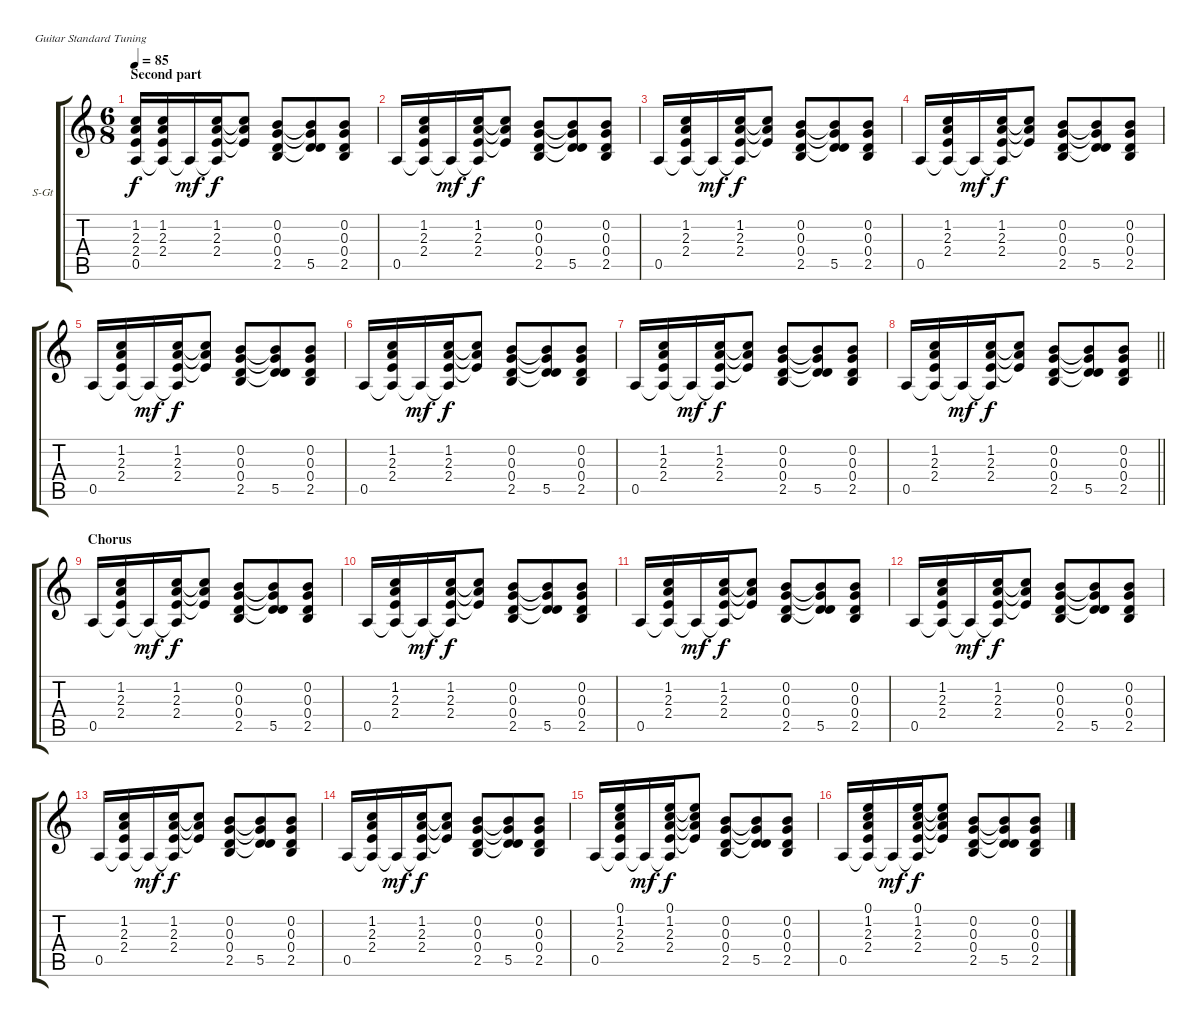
\bracketExtendMode groupsimilarinstruments
\firstSystemTrackNameOrientation horizontal
\otherSystemsTrackNameOrientation horizontal
\track ("Piano" "S-Gt") {instrument brightacousticpiano}
\staff {score tabs}
\tuning (E4 B3 G3 D3 A2 E2)
\displaytranspose 12
\ts (6 8)
\section ("" "Second part")
\tempo 85
\clef g2
\ks c
(1.2 2.3 2.4 0.5).16{dy f} (1.2 2.3 2.4 0.5{t}).16 0.5{t}.16{dy mf} (1.2 2.3 2.4 0.5{t}).16{dy f} (1.2{t} 2.3{t} 2.4{t}).8 (0.2 0.3 0.4 2.5).8 (0.2{t} 0.3{t} 0.4{t} 5.5).8 (0.2 0.3 0.4 2.5).8 |
0.5.16 (1.2 2.3 2.4 0.5{t}).16 0.5{t}.16{dy mf} (1.2 2.3 2.4 0.5{t}).16{dy f} (1.2{t} 2.3{t} 2.4{t}).8 (0.2 0.3 0.4 2.5).8 (0.2{t} 0.3{t} 0.4{t} 5.5).8 (0.2 0.3 0.4 2.5).8 |
0.5.16 (1.2 2.3 2.4 0.5{t}).16 0.5{t}.16{dy mf} (1.2 2.3 2.4 0.5{t}).16{dy f} (1.2{t} 2.3{t} 2.4{t}).8 (0.2 0.3 0.4 2.5).8 (0.2{t} 0.3{t} 0.4{t} 5.5).8 (0.2 0.3 0.4 2.5).8 |
0.5.16 (1.2 2.3 2.4 0.5{t}).16 0.5{t}.16{dy mf} (1.2 2.3 2.4 0.5{t}).16{dy f} (1.2{t} 2.3{t} 2.4{t}).8 (0.2 0.3 0.4 2.5).8 (0.2{t} 0.3{t} 0.4{t} 5.5).8 (0.2 0.3 0.4 2.5).8 |
0.5.16 (1.2 2.3 2.4 0.5{t}).16 0.5{t}.16{dy mf} (1.2 2.3 2.4 0.5{t}).16{dy f} (1.2{t} 2.3{t} 2.4{t}).8 (0.2 0.3 0.4 2.5).8 (0.2{t} 0.3{t} 0.4{t} 5.5).8 (0.2 0.3 0.4 2.5).8 |
0.5.16 (1.2 2.3 2.4 0.5{t}).16 0.5{t}.16{dy mf} (1.2 2.3 2.4 0.5{t}).16{dy f} (1.2{t} 2.3{t} 2.4{t}).8 (0.2 0.3 0.4 2.5).8 (0.2{t} 0.3{t} 0.4{t} 5.5).8 (0.2 0.3 0.4 2.5).8 |
0.5.16 (1.2 2.3 2.4 0.5{t}).16 0.5{t}.16{dy mf} (1.2 2.3 2.4 0.5{t}).16{dy f} (1.2{t} 2.3{t} 2.4{t}).8 (0.2 0.3 0.4 2.5).8 (0.2{t} 0.3{t} 0.4{t} 5.5).8 (0.2 0.3 0.4 2.5).8 |
\barLineRight lightlight
0.5.16 (1.2 2.3 2.4 0.5{t}).16 0.5{t}.16{dy mf} (1.2 2.3 2.4 0.5{t}).16{dy f} (1.2{t} 2.3{t} 2.4{t}).8 (0.2 0.3 0.4 2.5).8 (0.2{t} 0.3{t} 0.4{t} 5.5).8 (0.2 0.3 0.4 2.5).8 |
\section ("" "Chorus")
0.5.16 (1.2 2.3 2.4 0.5{t}).16 0.5{t}.16{dy mf} (1.2 2.3 2.4 0.5{t}).16{dy f} (1.2{t} 2.3{t} 2.4{t}).8 (0.2 0.3 0.4 2.5).8 (0.2{t} 0.3{t} 0.4{t} 5.5).8 (0.2 0.3 0.4 2.5).8 |
0.5.16 (1.2 2.3 2.4 0.5{t}).16 0.5{t}.16{dy mf} (1.2 2.3 2.4 0.5{t}).16{dy f} (1.2{t} 2.3{t} 2.4{t}).8 (0.2 0.3 0.4 2.5).8 (0.2{t} 0.3{t} 0.4{t} 5.5).8 (0.2 0.3 0.4 2.5).8 |
0.5.16 (1.2 2.3 2.4 0.5{t}).16 0.5{t}.16{dy mf} (1.2 2.3 2.4 0.5{t}).16{dy f} (1.2{t} 2.3{t} 2.4{t}).8 (0.2 0.3 0.4 2.5).8 (0.2{t} 0.3{t} 0.4{t} 5.5).8 (0.2 0.3 0.4 2.5).8 |
0.5.16 (1.2 2.3 2.4 0.5{t}).16 0.5{t}.16{dy mf} (1.2 2.3 2.4 0.5{t}).16{dy f} (1.2{t} 2.3{t} 2.4{t}).8 (0.2 0.3 0.4 2.5).8 (0.2{t} 0.3{t} 0.4{t} 5.5).8 (0.2 0.3 0.4 2.5).8 |
0.5.16 (1.2 2.3 2.4 0.5{t}).16 0.5{t}.16{dy mf} (1.2 2.3 2.4 0.5{t}).16{dy f} (1.2{t} 2.3{t} 2.4{t}).8 (0.2 0.3 0.4 2.5).8 (0.2{t} 0.3{t} 0.4{t} 5.5).8 (0.2 0.3 0.4 2.5).8 |
0.5.16 (1.2 2.3 2.4 0.5{t}).16 0.5{t}.16{dy mf} (1.2 2.3 2.4 0.5{t}).16{dy f} (1.2{t} 2.3{t} 2.4{t}).8 (0.2 0.3 0.4 2.5).8 (0.2{t} 0.3{t} 0.4{t} 5.5).8 (0.2 0.3 0.4 2.5).8 |
0.5.16 (0.1 1.2 2.3 2.4 0.5{t}).16 0.5{t}.16{dy mf} (0.1 1.2 2.3 2.4 0.5{t}).16{dy f} (0.1{t} 1.2{t} 2.3{t} 2.4{t}).8 (0.2 0.3 0.4 2.5).8 (0.2{t} 0.3{t} 0.4{t} 5.5).8 (0.2 0.3 0.4 2.5).8 |
0.5.16 (0.1 1.2 2.3 2.4 0.5{t}).16 0.5{t}.16{dy mf} (0.1 1.2 2.3 2.4 0.5{t}).16{dy f} (0.1{t} 1.2{t} 2.3{t} 2.4{t}).8 (0.2 0.3 0.4 2.5).8 (0.2{t} 0.3{t} 0.4{t} 5.5).8 (0.2 0.3 0.4 2.5).8
